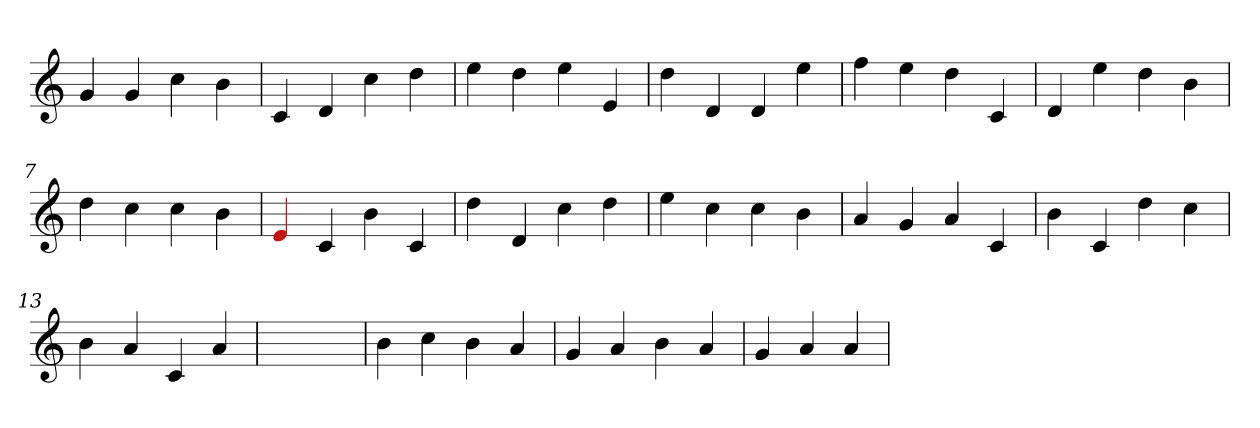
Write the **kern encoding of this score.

**kern
*part1
*staff1
*clefG2
=1
4g
4g
4cc
4b
=2
4c
4d
4cc
4dd
=3
4ee
4dd
4ee
4e
=4
4dd
4d
4d
4ee
=5
4ff
4ee
4dd
4c
=6
4d
4ee
4dd
4b
=7
4dd
4cc
4cc
4b
=8
4Re
4c
4b
4c
=9
4dd
4d
4cc
4dd
=10
4ee
4cc
4cc
4b
=11
4a
4g
4a
4c
=12
4b
4c
4dd
4cc
=13
4b
4a
4c
4a
=14
1ryy
=14
4b
4cc
4b
4a
=15
4g
4a
4b
4a
=16
4g
4a
4a
=
*-
